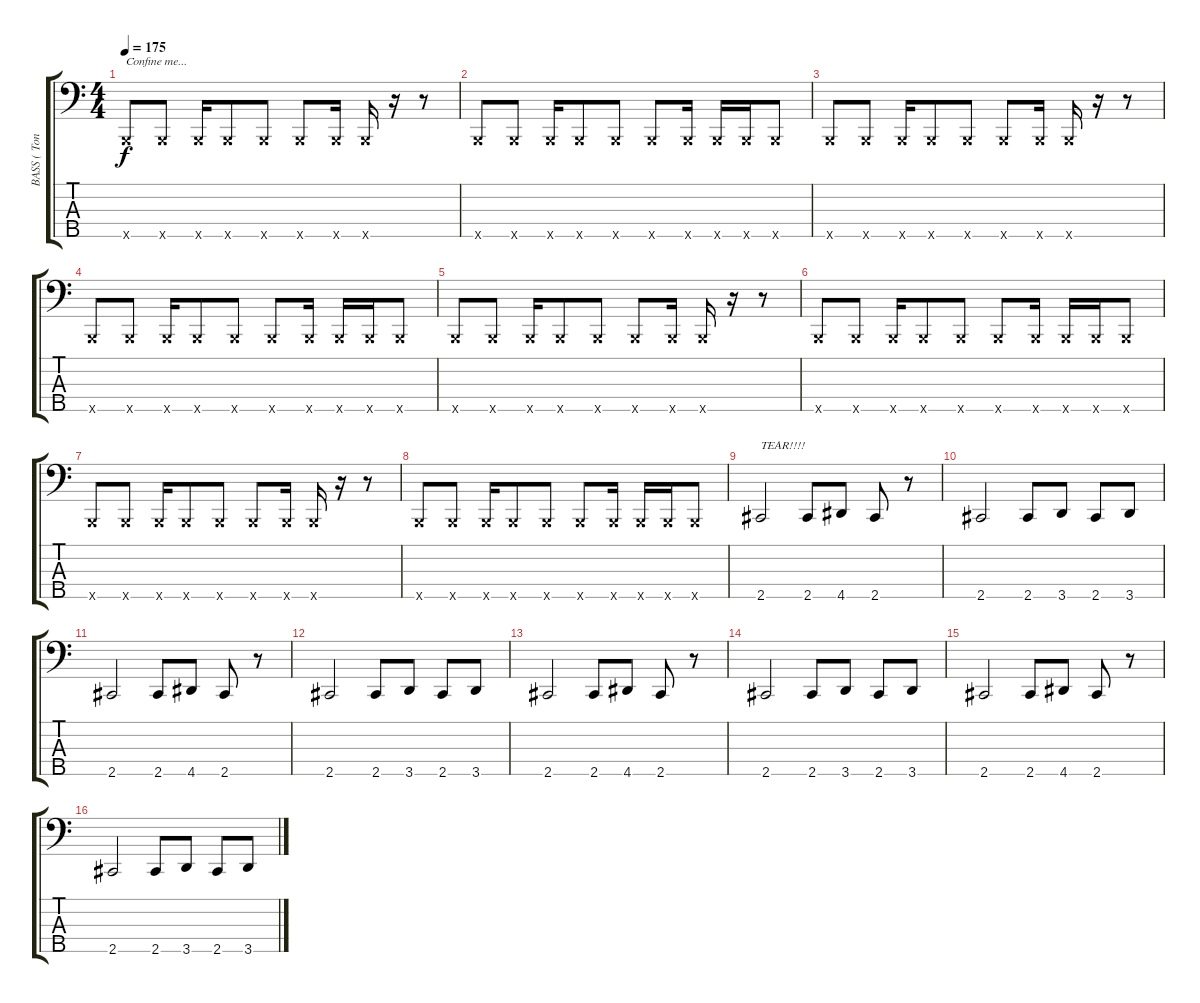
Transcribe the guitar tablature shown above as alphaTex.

\track ("BASS ( Tony Campos )" "BASS ( Ton") {instrument electricbassfinger}
\staff {score tabs}
\tuning (G2 D2 A1 E1 B0) {hide}
\ts (4 4)
\tempo 175
\clef f4
\ks c
0.5{x}.8{txt "Confine me..." dy f instrument electricbassfinger} 0.5{x}.8 0.5{x}.16 0.5{x}.8 0.5{x}.8 0.5{x}.8 0.5{x}.16 0.5{x}.16 r.16 r.8 |
0.5{x}.8 0.5{x}.8 0.5{x}.16 0.5{x}.8 0.5{x}.8 0.5{x}.8 0.5{x}.16 0.5{x}.16 0.5{x}.16 0.5{x}.8 |
0.5{x}.8 0.5{x}.8 0.5{x}.16 0.5{x}.8 0.5{x}.8 0.5{x}.8 0.5{x}.16 0.5{x}.16 r.16 r.8 |
0.5{x}.8 0.5{x}.8 0.5{x}.16 0.5{x}.8 0.5{x}.8 0.5{x}.8 0.5{x}.16 0.5{x}.16 0.5{x}.16 0.5{x}.8 |
0.5{x}.8 0.5{x}.8 0.5{x}.16 0.5{x}.8 0.5{x}.8 0.5{x}.8 0.5{x}.16 0.5{x}.16 r.16 r.8 |
0.5{x}.8 0.5{x}.8 0.5{x}.16 0.5{x}.8 0.5{x}.8 0.5{x}.8 0.5{x}.16 0.5{x}.16 0.5{x}.16 0.5{x}.8 |
0.5{x}.8 0.5{x}.8 0.5{x}.16 0.5{x}.8 0.5{x}.8 0.5{x}.8 0.5{x}.16 0.5{x}.16 r.16 r.8 |
0.5{x}.8 0.5{x}.8 0.5{x}.16 0.5{x}.8 0.5{x}.8 0.5{x}.8 0.5{x}.16 0.5{x}.16 0.5{x}.16 0.5{x}.8 |
2.5.2{txt "TEAR!!!!"} 2.5.8 4.5.8 2.5.8 r.8 |
2.5.2 2.5.8 3.5.8 2.5.8 3.5.8 |
2.5.2 2.5.8 4.5.8 2.5.8 r.8 |
2.5.2 2.5.8 3.5.8 2.5.8 3.5.8 |
2.5.2 2.5.8 4.5.8 2.5.8 r.8 |
2.5.2 2.5.8 3.5.8 2.5.8 3.5.8 |
2.5.2 2.5.8 4.5.8 2.5.8 r.8 |
2.5.2 2.5.8 3.5.8 2.5.8 3.5.8
